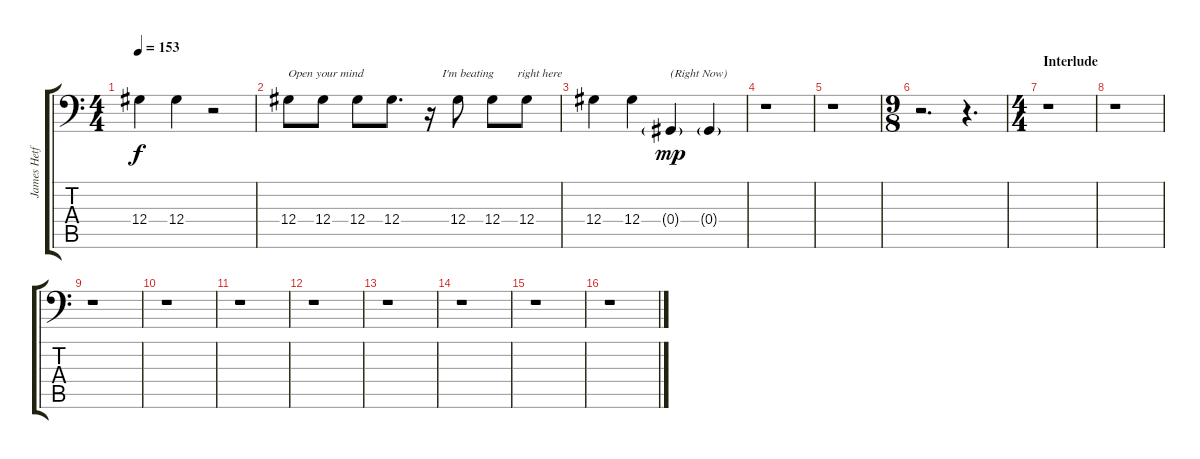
\track ("James Hetfield (Vocals)" "James Hetf") {instrument lead8bassandlead}
\staff {score tabs}
\tuning (Bb3 F3 Db3 Ab2 Eb2 Ab1) {hide}
\ts (4 4)
\tempo 153
\clef f4
\ks c
12.4.4{dy f} 12.4.4 r.2 |
12.4.8{txt "Open your mind"} 12.4.8 12.4.8 12.4.8{d} r.16{txt "    I'm beating        right here"} 12.4.8 12.4.8 12.4.8 |
12.4.4 12.4.4 0.4{g}.4{txt "(Right Now)" dy mp} 0.4{g}.4 |
r.1 |
r.1 |
\ts (9 8)
r.2{d} r.4{d} |
\ts (4 4)
\section ("" "Interlude")
r.1 |
r.1 |
r.1 |
r.1 |
r.1 |
r.1 |
r.1 |
r.1 |
r.1 |
r.1
